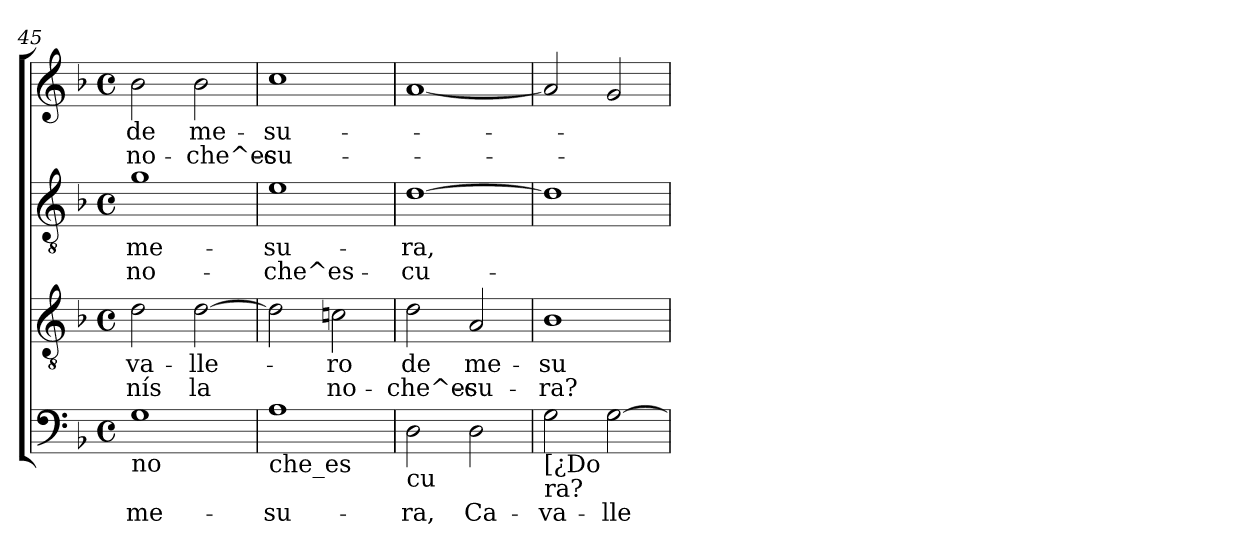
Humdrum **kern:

**kern	**text	**kern	**text	**text	**kern	**text	**text	**kern	**text	**text
*part4	*part4	*part3	*part3	*part3	*part2	*part2	*part2	*part1	*part1	*part1
*staff4	*staff4	*staff3	*staff3	*staff3	*staff2	*staff2	*staff2	*staff1	*staff1	*staff1
!!LO:PB:g=z
*clefF4	*	*clefGv2	*	*	*clefGv2	*	*	*clefG2	*	*
*k[b-]	*	*k[b-]	*	*	*k[b-]	*	*	*k[b-]	*	*
*F:	*	*F:	*	*	*F:	*	*	*F:	*	*
*M4/4	*	*M4/4	*	*	*M4/4	*	*	*M4/4	*	*
*met(c)	*	*met(c)	*	*	*met(c)	*	*	*met(c)	*	*
=45	=45	=45	=45	=45	=45	=45	=45	=45	=45	=45
!LO:TX:b:t=no	!	!	!	!	!	!	!	!	!	!
!	!LO:LY:b	!	!LO:LY:b	!LO:LY:b	!	!LO:LY:b	!LO:LY:b	!	!LO:LY:b	!LO:LY:b
1G	me-	2d\	-va-	-nís	1g	me-	no-	2b-\	de	no-
!	!	!	!LO:LY:b	!LO:LY:b	!	!	!	!	!LO:LY:b	!LO:LY:b
.	.	[>2d\	-lle-	la	.	.	.	2b-\	me-	-che^es-
=46	=46	=46	=46	=46	=46	=46	=46	=46	=46	=46
!LO:TX:b:t=che_es	!	!	!	!	!	!	!	!	!	!
!	!LO:LY:b	!	!	!	!	!LO:LY:b	!LO:LY:b	!	!LO:LY:b	!LO:LY:b
1A	-su-	2d\]	.	.	1e	-su-	-che^es-	1cc	-su-	-cu-
!	!	!	!LO:LY:b	!LO:LY:b	!	!	!	!	!	!
.	.	2cn\	-ro	no-	.	.	.	.	.	.
=47	=47	=47	=47	=47	=47	=47	=47	=47	=47	=47
!LO:TX:b:t=cu	!	!	!	!	!	!	!	!	!	!
!	!LO:LY:b	!	!LO:LY:b	!LO:LY:b	!	!LO:LY:b	!LO:LY:b	!	!	!
2D\	-ra,	2d\	de	-che^es-	[>1d	-ra,	-cu-	[<1a	.	.
!	!LO:LY:b	!	!LO:LY:b	!LO:LY:b	!	!	!	!	!	!
2D\	Ca-	2A/	me-	-cu-	.	.	.	.	.	.
=48	=48	=48	=48	=48	=48	=48	=48	=48	=48	=48
!LO:TX:b:t=[¿Do	!	!	!	!	!	!	!	!	!	!
!LO:TX:b:t=ra?	!	!	!	!	!	!	!	!	!	!
!	!LO:LY:b	!	!LO:LY:b	!LO:LY:b	!	!	!	!	!	!
2G\	-va-	1B-	-su-	-ra?	1d]	.	.	2a/]	.	.
!	!LO:LY:b	!	!	!	!	!	!	!	!	!
[>2G\	-lle-	.	.	.	.	.	.	2g/	.	.
=	=	=	=	=	=	=	=	=	=	=
*-	*-	*-	*-	*-	*-	*-	*-	*-	*-	*-
